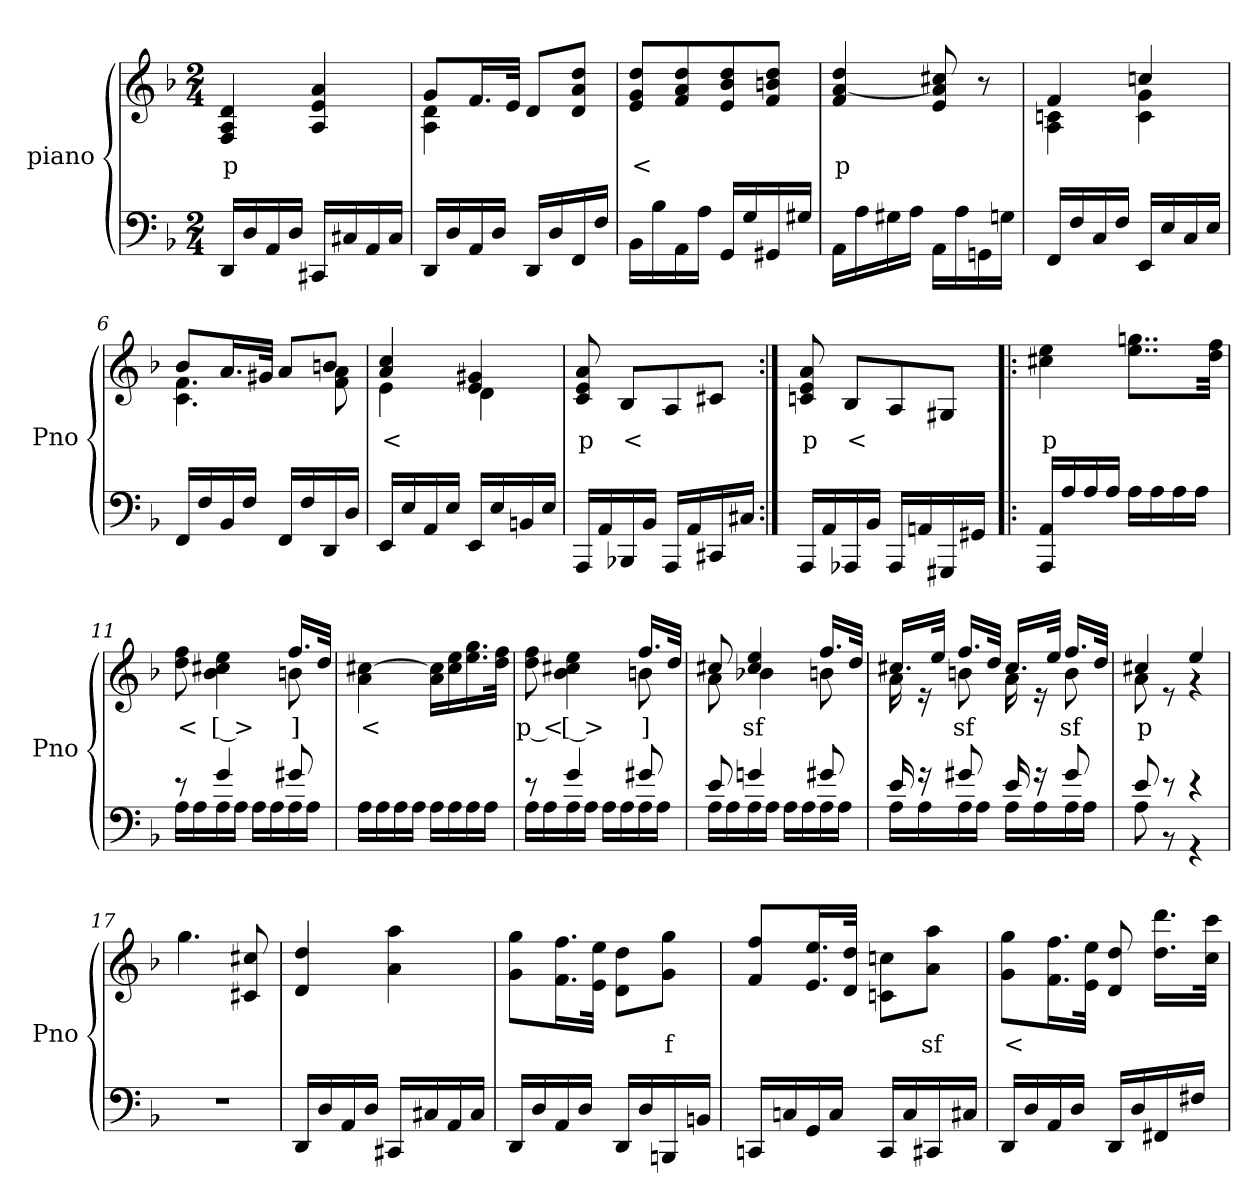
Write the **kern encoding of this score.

**kern	**kern	**text
*part2	*part1	*part1
*staff2	*staff1	*staff1
*I"piano	*I"piano	*
*I'Pno	*I'Pno	*
*clefF4	*clefG2	*
*k[b-]	*k[b-]	*
*d:	*d:	*
*M2/4	*M2/4	*
=1	=1	=1
16DD/LL	4F/ 4A/ 4d/	p
16D/	.	.
16AA/	.	.
16D/JJ	.	.
16CC#X/LL	4A/ 4e/ 4a/	.
16C#X/	.	.
16AA/	.	.
16C#/JJ	.	.
=2	=2	=2
*	*^	*
16DD/LL	8g/L	4A\ 4d\	.
16D/	.	.	.
16AA/	16.f/L	.	.
16D/JJ	.	.	.
.	32e/JJk	.	.
16DD/LL	8d/L	4ryy	.
16D/	.	.	.
16FF/	8d/ 8a/ 8dd/J	.	.
16F/JJ	.	.	.
*	*v	*v	*
=3	=3	=3
16BB-\LL	8e/ 8g/ 8dd/L	<
16B-\	.	.
16AA\	8f/ 8a/ 8dd/	.
16A\JJ	.	.
16GG/LL	8e/ 8b-/ 8dd/	.
16G/	.	.
16GG#X/	8f/ 8bn/ 8dd/J	.
16G#X/JJ	.	.
=4	=4	=4
16AA\LL	4f/ [4a/ 4dd/	p
16A\	.	.
16G#X\	.	.
16A\JJ	.	.
16AA\LL	8e/ 8a/] 8cc#X/	.
16A\	.	.
16GGn\	8r	.
16Gn\JJ	.	.
=5	=5	=5
*	*^	*
16FF/LL	4f/	4A\ 4cn\	.
16F/	.	.	.
16C/	.	.	.
16F/JJ	.	.	.
16EE/LL	4ccn/	4c\ 4g\	.
16E/	.	.	.
16C/	.	.	.
16E/JJ	.	.	.
!!LO:LB:g=z	!!
=6	=6	=6	=6
16FF/LL	8b-/L	4.c\ 4.f\	.
16F/	.	.	.
16BB-/	16.a/L	.	.
16F/JJ	.	.	.
.	32g#X/JJk	.	.
16FF/LL	8a/L	.	.
16F/	.	.	.
16DD/	8bn/J	8f\ 8a\	.
16D/JJ	.	.	.
=7	=7	=7	=7
16EE/LL	4a/ 4cc/	4e\	<
16E/	.	.	.
16AA/	.	.	.
16E/JJ	.	.	.
16EE/LL	4e/ 4g#X/	4d\	.
16E/	.	.	.
16BBn/	.	.	.
16E/JJ	.	.	.
*	*v	*v	*
=8	=8	=8
16AAA/LL	8c/ 8e/ 8a/	p
16AA/	.	.
16BBB-X/	8B-/L	<
16BB-/JJ	.	.
16AAA/LL	8A/	.
16AA/	.	.
16CC#X/	8c#X/J	.
16C#X/JJ	.	.
=9:|!	=9:|!	=9:|!
16AAA/LL	8cn/ 8e/ 8a/	p
16AA/	.	.
16AAA-X/	8B-/L	<
16BB-/JJ	.	.
16AAA-/LL	8A/	.
16AAn/	.	.
16GGG#X/	8G#X/J	.
16GG#X/JJ	.	.
=10!|:	=10!|:	=10!|:
16AAA/ 16AA/LL	4cc#X\ 4ee\	p
16A/	.	.
16A/	.	.
16A/JJ	.	.
16A\LL	8..ee\ 8..ggn\L	.
16A\	.	.
16A\	.	.
16A\JJ	.	.
.	32dd\ 32ff\Jkk	.
!!LO:LB:g=z
=11	=11	=11
*^	*^	*
8r	16A\LL	4.ryy	8dd\ 8ff\	<
.	16A\	.	.	.
4g/	16A\	.	4b-\ 4cc#X\ 4ee\	[ >
.	16A\JJ	.	.	.
.	16A\LL	.	.	.
.	16A\	.	.	.
8g#X/	16A\	16.ff/LL	8bn\	]
.	16A\JJ	.	.	.
.	.	32dd/JJk	.	.
*v	*v	*	*	*
*	*v	*v	*
=12	=12	=12
16A\LL	4a\ [4cc#X\	<
16A\	.	.
16A\	.	.
16A\JJ	.	.
16A\LL	16a\ 16cc#\]LL	.
16A\	16cc#\ 16ee\	.
16A\	16.ee\ 16.gg\	.
16A\JJ	.	.
.	32dd\ 32ff\JJk	.
=13	=13	=13
*^	*^	*
8r	16A\LL	4.ryy	8dd\ 8ff\	p <
.	16A\	.	.	.
4g/	16A\	.	4b-\ 4cc#X\ 4ee\	[ >
.	16A\JJ	.	.	.
.	16A\LL	.	.	.
.	16A\	.	.	.
8g#X/	16A\	16.ff/LL	8bn\	]
.	16A\JJ	.	.	.
.	.	32dd/JJk	.	.
=14	=14	=14	=14	=14
8e/	16A\LL	8cc#X/	8a\	.
.	16A\	.	.	.
4gn/	16A\	4cc#/ 4ee/	4b-X\	sf
.	16A\JJ	.	.	.
.	16A\LL	.	.	.
.	16A\	.	.	.
8g#X/	16A\	16.ff/LL	8bn\	.
.	16A\JJ	.	.	.
.	.	32dd/JJk	.	.
=15	=15	=15	=15	=15
16e/	16A\LL	16.cc#X/LL	16a\	.
16r	16A\	.	16r	.
.	.	32ee/JJk	.	.
8g#X/	16A\	16.ff/LL	8bn\	sf
.	16A\JJ	.	.	.
.	.	32dd/JJk	.	.
16e/	16A\LL	16.cc#/LL	16a\	.
16r	16A\	.	16r	.
.	.	32ee/JJk	.	.
8g#/	16A\	16.ff/LL	8b\	sf
.	16A\JJ	.	.	.
.	.	32dd/JJk	.	.
=16	=16	=16	=16	=16
8e/	8A\	4cc#X/	8a\	p
8r	8r	.	8r	.
4r	4r	4ee/	4r	.
*v	*v	*	*	*
*	*v	*v	*
!!LO:LB:g=z
=17	=17	=17
2r	4.gg\	.
.	8c#X/ 8cc#X/	.
=18	=18	=18
16DD/LL	4d/ 4dd/	.
16D/	.	.
16AA/	.	.
16D/JJ	.	.
16CC#X/LL	4a\ 4aa\	.
16C#X/	.	.
16AA/	.	.
16C#/JJ	.	.
=19	=19	=19
16DD/LL	8g\ 8gg\L	.
16D/	.	.
16AA/	16.f\ 16.ff\L	.
16D/JJ	.	.
.	32e\ 32ee\JJk	.
16DD/LL	8d\ 8dd\L	.
16D/	.	.
16BBBn/	8g\ 8gg\J	f
16BBn/JJ	.	.
=20	=20	=20
16CCn/LL	8f/ 8ff/L	.
16Cn/	.	.
16GG/	16.e/ 16.ee/L	.
16C/JJ	.	.
.	32d/ 32dd/JJk	.
16CC/LL	8cn\ 8ccn\L	.
16C/	.	.
16CC#X/	8a\ 8aa\J	sf
16C#X/JJ	.	.
=21	=21	=21
16DD/LL	8g\ 8gg\L	<
16D/	.	.
16AA/	16.f\ 16.ff\L	.
16D/JJ	.	.
.	32e\ 32ee\JJk	.
16DD/LL	8d/ 8dd/	.
16D/	.	.
16FF#X/	16.dd\ 16.ddd\LL	.
16F#X/JJ	.	.
.	32cc\ 32ccc\JJk	.
=	=	=
*-	*-	*-
